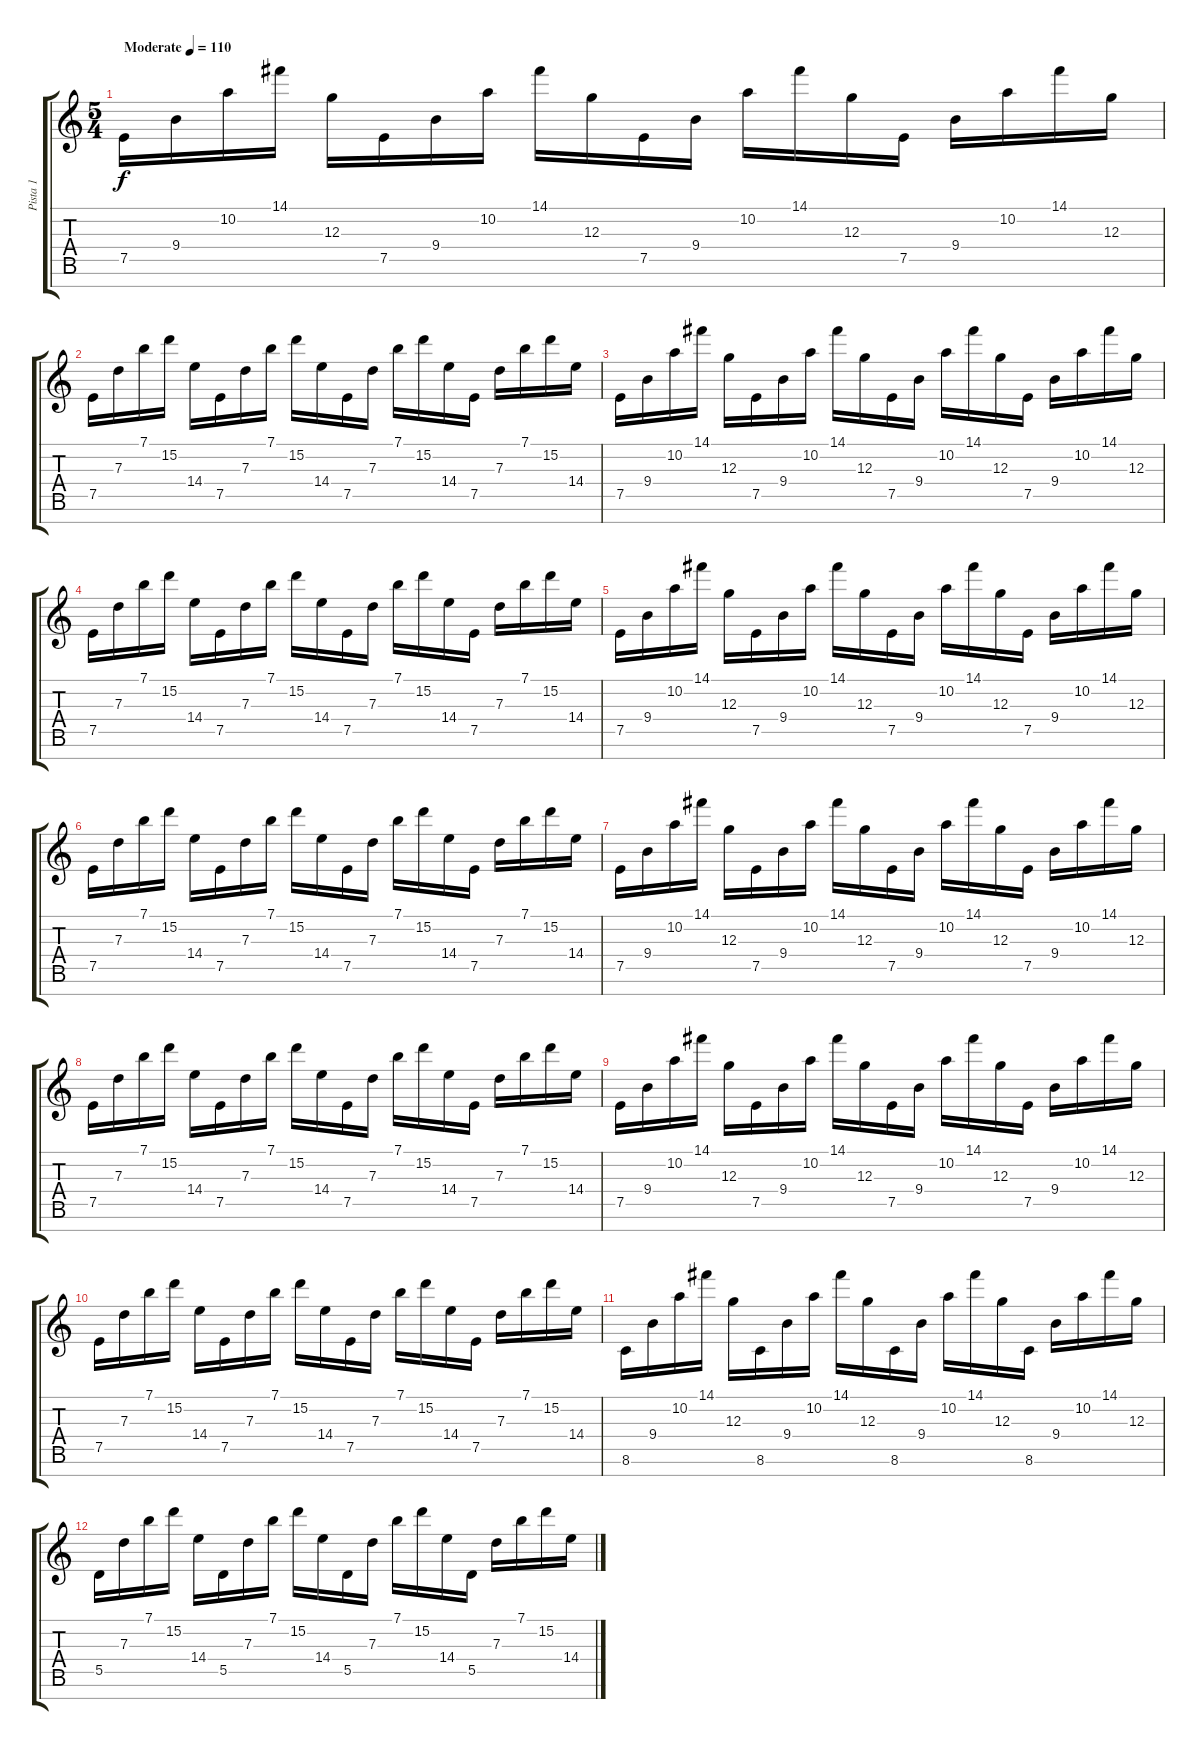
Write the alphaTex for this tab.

\track ("Pista 1" "Pista 1") {instrument electricguitarclean}
\staff {score tabs}
\tuning (E4 B3 G3 D3 A2 E2 B1) {hide}
\ts (5 4)
\tempo (110 "Moderate")
\clef g2
\ks c
7.5.16{dy f instrument electricguitarclean} 9.4.16 10.2.16 14.1.16 12.3.16 7.5.16 9.4.16 10.2.16 14.1.16 12.3.16 7.5.16 9.4.16 10.2.16 14.1.16 12.3.16 7.5.16 9.4.16 10.2.16 14.1.16 12.3.16 |
7.5.16 7.3.16 7.1.16 15.2.16 14.4.16 7.5.16 7.3.16 7.1.16 15.2.16 14.4.16 7.5.16 7.3.16 7.1.16 15.2.16 14.4.16 7.5.16 7.3.16 7.1.16 15.2.16 14.4.16 |
7.5.16 9.4.16 10.2.16 14.1.16 12.3.16 7.5.16 9.4.16 10.2.16 14.1.16 12.3.16 7.5.16 9.4.16 10.2.16 14.1.16 12.3.16 7.5.16 9.4.16 10.2.16 14.1.16 12.3.16 |
7.5.16 7.3.16 7.1.16 15.2.16 14.4.16 7.5.16 7.3.16 7.1.16 15.2.16 14.4.16 7.5.16 7.3.16 7.1.16 15.2.16 14.4.16 7.5.16 7.3.16 7.1.16 15.2.16 14.4.16 |
7.5.16 9.4.16 10.2.16 14.1.16 12.3.16 7.5.16 9.4.16 10.2.16 14.1.16 12.3.16 7.5.16 9.4.16 10.2.16 14.1.16 12.3.16 7.5.16 9.4.16 10.2.16 14.1.16 12.3.16 |
7.5.16 7.3.16 7.1.16 15.2.16 14.4.16 7.5.16 7.3.16 7.1.16 15.2.16 14.4.16 7.5.16 7.3.16 7.1.16 15.2.16 14.4.16 7.5.16 7.3.16 7.1.16 15.2.16 14.4.16 |
7.5.16 9.4.16 10.2.16 14.1.16 12.3.16 7.5.16 9.4.16 10.2.16 14.1.16 12.3.16 7.5.16 9.4.16 10.2.16 14.1.16 12.3.16 7.5.16 9.4.16 10.2.16 14.1.16 12.3.16 |
7.5.16 7.3.16 7.1.16 15.2.16 14.4.16 7.5.16 7.3.16 7.1.16 15.2.16 14.4.16 7.5.16 7.3.16 7.1.16 15.2.16 14.4.16 7.5.16 7.3.16 7.1.16 15.2.16 14.4.16 |
7.5.16 9.4.16 10.2.16 14.1.16 12.3.16 7.5.16 9.4.16 10.2.16 14.1.16 12.3.16 7.5.16 9.4.16 10.2.16 14.1.16 12.3.16 7.5.16 9.4.16 10.2.16 14.1.16 12.3.16 |
7.5.16 7.3.16 7.1.16 15.2.16 14.4.16 7.5.16 7.3.16 7.1.16 15.2.16 14.4.16 7.5.16 7.3.16 7.1.16 15.2.16 14.4.16 7.5.16 7.3.16 7.1.16 15.2.16 14.4.16 |
8.6.16 9.4.16 10.2.16 14.1.16 12.3.16 8.6.16 9.4.16 10.2.16 14.1.16 12.3.16 8.6.16 9.4.16 10.2.16 14.1.16 12.3.16 8.6.16 9.4.16 10.2.16 14.1.16 12.3.16 |
5.5.16 7.3.16 7.1.16 15.2.16 14.4.16 5.5.16 7.3.16 7.1.16 15.2.16 14.4.16 5.5.16 7.3.16 7.1.16 15.2.16 14.4.16 5.5.16 7.3.16 7.1.16 15.2.16 14.4.16
